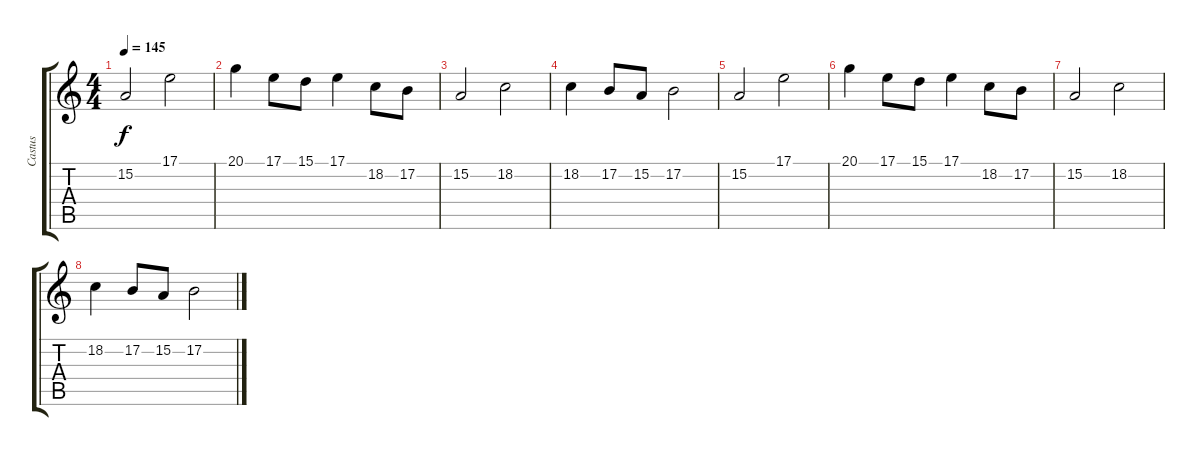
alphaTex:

\track ("Castus" "Castus") {instrument bagpipe}
\staff {score tabs}
\tuning (B3 Gb3 D3 A2 E2 B1) {hide}
\ts (4 4)
\section ("" "")
\tempo 145
\clef g2
\ks c
15.2.2{dy f instrument bagpipe} 17.1.2 |
20.1.4 17.1.8 15.1.8 17.1.4 18.2.8 17.2.8 |
15.2.2 18.2.2 |
18.2.4 17.2.8 15.2.8 17.2.2 |
15.2.2 17.1.2 |
20.1.4 17.1.8 15.1.8 17.1.4 18.2.8 17.2.8 |
15.2.2 18.2.2 |
18.2.4 17.2.8 15.2.8 17.2.2
